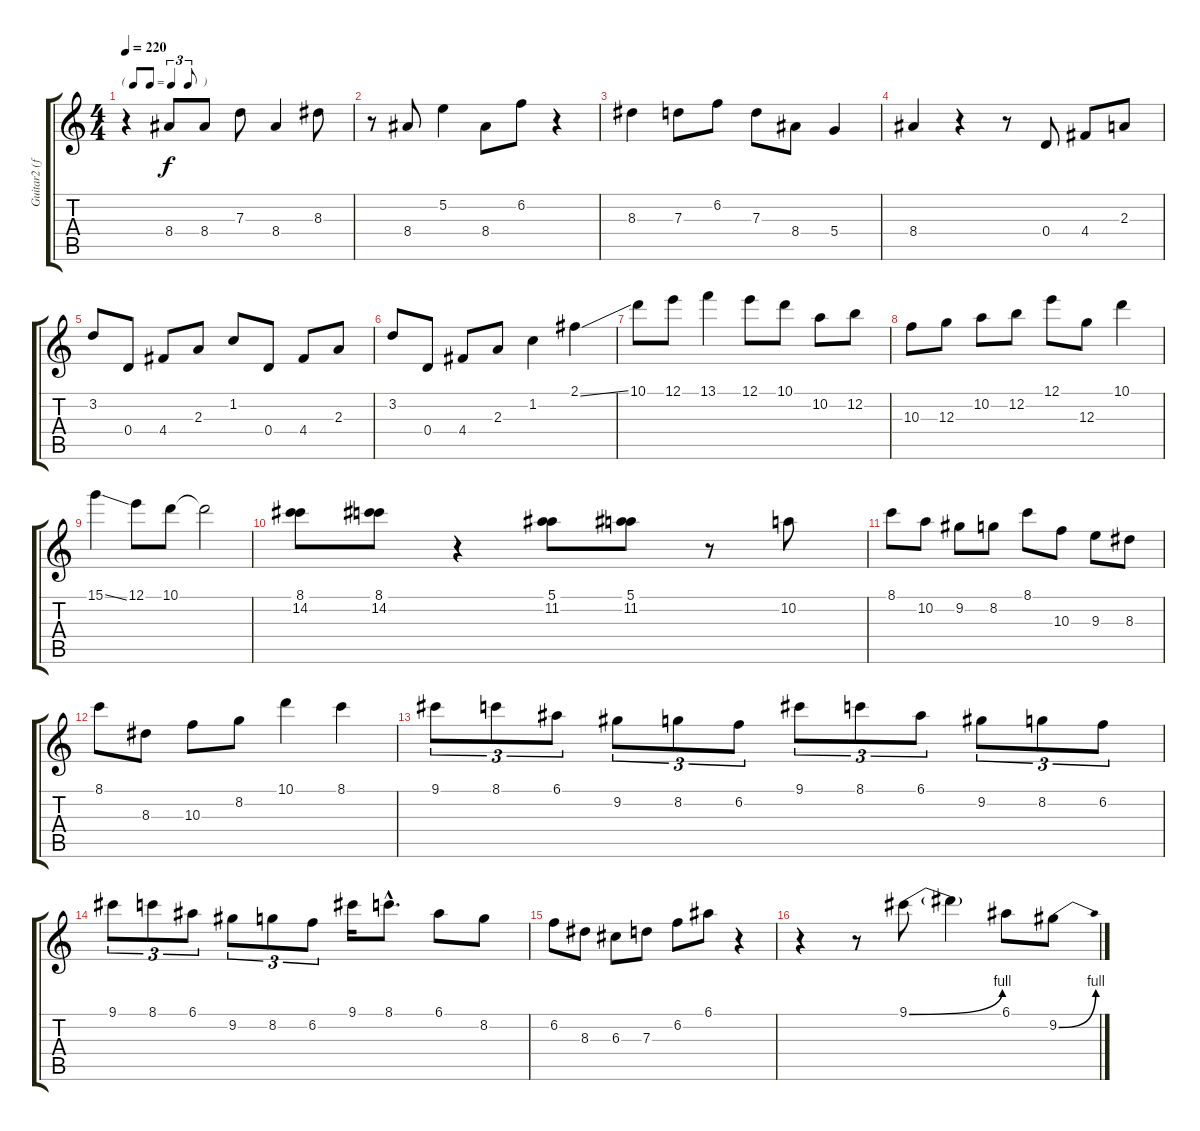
\track ("Guitar2 (for sound)" "Guitar2 (f") {instrument electricbassfinger}
\staff {score tabs}
\tuning (E4 B3 G3 D3 A2 E2) {hide}
\ts (4 4)
\tf triplet8th
\tempo 220
\clef g2
\ks c
r.4{dy f} 8.4.8 8.4.8 7.3.8 8.4.4 8.3.8 |
r.8 8.4.8 5.2.4 8.4.8 6.2.8 r.4 |
8.3.4 7.3.8 6.2.8 7.3.8 8.4.8 5.4.4 |
8.4.4 r.4 r.8 0.4.8 4.4.8 2.3.8 |
3.2.8 0.4.8 4.4.8 2.3.8 1.2.8 0.4.8 4.4.8 2.3.8 |
3.2.8 0.4.8 4.4.8 2.3.8 1.2.4 2.1{ss}.4 |
10.1.8 12.1.8 13.1.4 12.1.8 10.1.8 10.2.8 12.2.8 |
10.3.8 12.3.8 10.2.8 12.2.8 12.1.8 12.3.8 10.1.4 |
15.1{ss}.4 12.1.8 10.1.8 10.1{t}.2 |
(8.1 14.2).8 (8.1 14.2).8 r.4 (5.1 11.2).8 (5.1 11.2).8 r.8 10.2.8 |
8.1.8 10.2.8 9.2.8 8.2.8 8.1.8 10.3.8 9.3.8 8.3.8 |
8.1.8 8.3.8 10.3.8 8.2.8 10.1.4 8.1.4 |
9.1.8{tu (3 2)} 8.1.8{tu (3 2)} 6.1.8{tu (3 2)} 9.2.8{tu (3 2)} 8.2.8{tu (3 2)} 6.2.8{tu (3 2)} 9.1.8{tu (3 2)} 8.1.8{tu (3 2)} 6.1.8{tu (3 2)} 9.2.8{tu (3 2)} 8.2.8{tu (3 2)} 6.2.8{tu (3 2)} |
9.1.8{tu (3 2)} 8.1.8{tu (3 2)} 6.1.8{tu (3 2)} 9.2.8{tu (3 2)} 8.2.8{tu (3 2)} 6.2.8{tu (3 2)} 9.1.16 8.1{hac}.8{d} 6.1.8 8.2.8 |
6.2.8 8.3.8 6.3.8 7.3.8 6.2.8 6.1.8 r.4 |
r.4 r.8 9.1{be (bend 0 0 60 4)}.8 9.1{t}.4 6.1.8 9.2{be (bend 0 0 60 4)}.8
